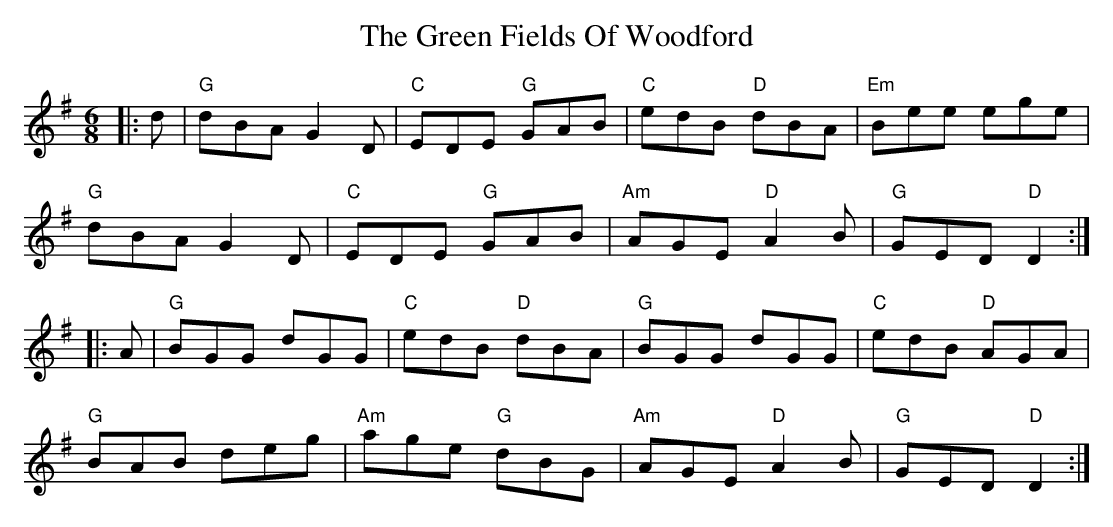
X:1
T: The Green Fields Of Woodford
M: 6/8
L: 1/8
K: Gmaj
|:d|"G"dBA G2D|"C"EDE "G"GAB|"C"edB "D"dBA|"Em"Bee ege|
"G"dBA G2D|"C"EDE "G"GAB|"Am"AGE "D"A2B|"G"GED "D"D2:|
|:A|"G"BGG dGG|"C"edB "D"dBA|"G"BGG dGG|"C"edB "D"AGA|
"G"BAB deg|"Am"age "G"dBG|"Am"AGE "D"A2B|"G"GED "D"D2:|
